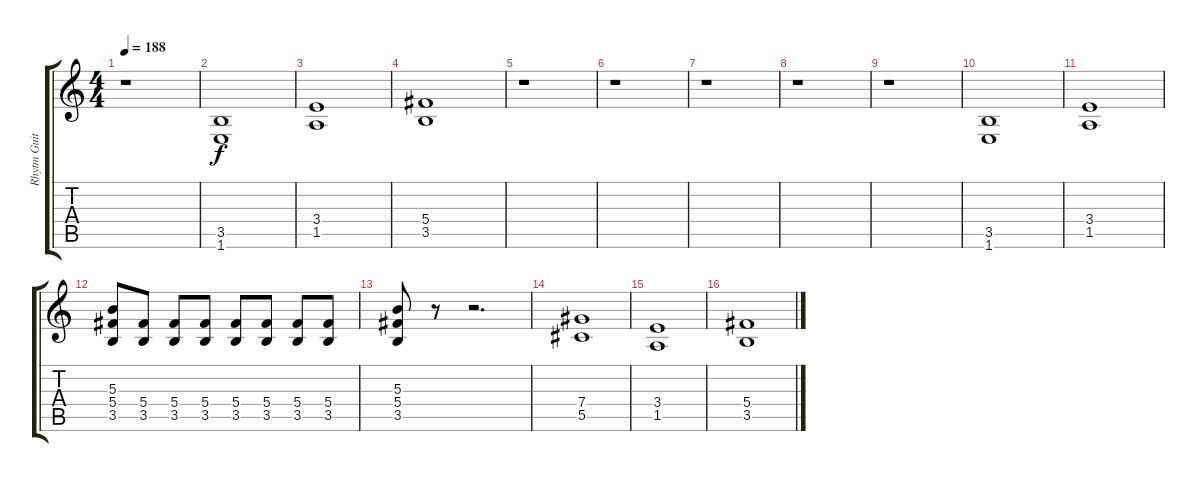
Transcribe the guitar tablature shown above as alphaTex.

\track ("Rhytm Guitar" "Rhytm Guit") {instrument distortionguitar}
\staff {score tabs}
\tuning (Eb4 Bb3 Gb3 Db3 Ab2 Eb2) {hide}
\ts (4 4)
\tempo 188
\clef g2
\ks c
r.1{dy f} |
(3.5 1.6).1 |
(3.4 1.5).1 |
(5.4 3.5).1 |
r.1 |
r.1 |
r.1 |
r.1 |
r.1 |
(3.5 1.6).1 |
(3.4 1.5).1 |
(5.3 5.4 3.5).8 (5.4 3.5).8 (5.4 3.5).8 (5.4 3.5).8 (5.4 3.5).8 (5.4 3.5).8 (5.4 3.5).8 (5.4 3.5).8 |
(5.3 5.4 3.5).8 r.8 r.2{d} |
(7.4 5.5).1 |
(3.4 1.5).1 |
(5.4 3.5).1
